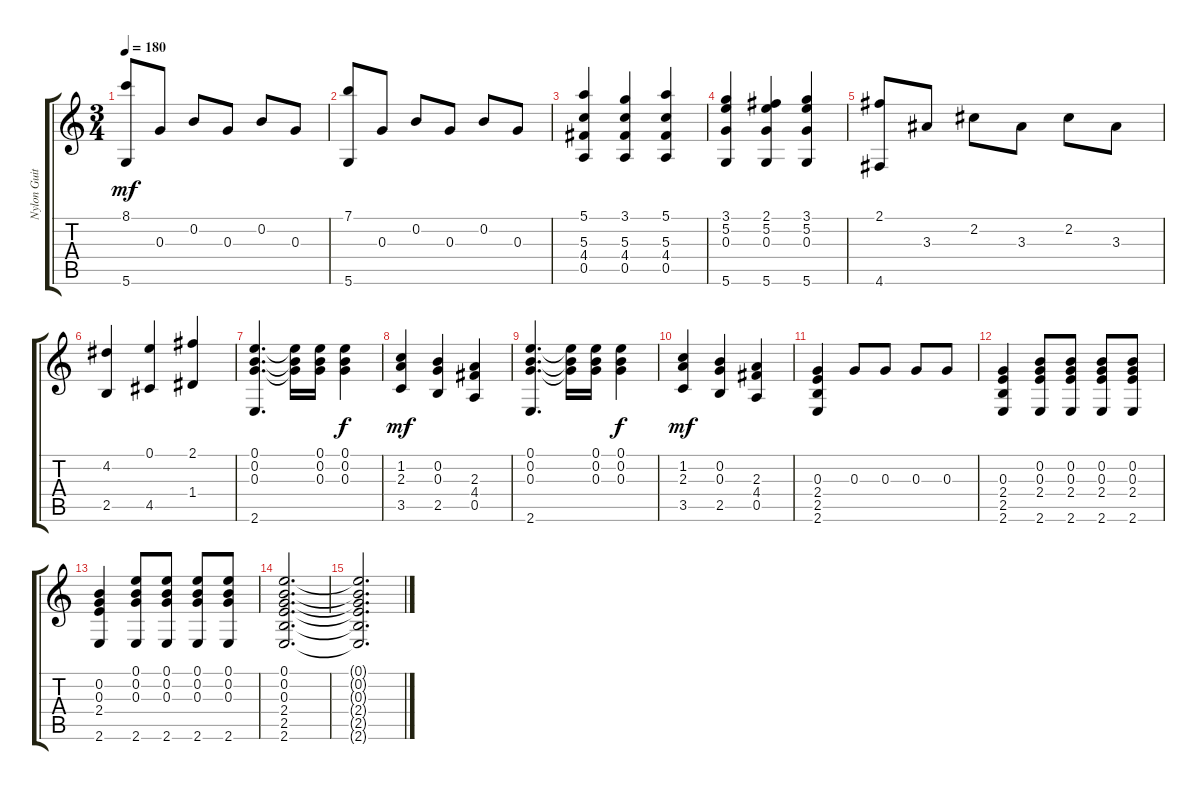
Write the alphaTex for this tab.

\track ("Nylon Guitar" "Nylon Guit") {instrument acousticguitarnylon}
\staff {score tabs}
\tuning (E4 B3 G3 D3 A2 D2) {hide}
\ts (3 4)
\tempo 180
\clef g2
\ks c
(8.1 5.6).8{dy mf} 0.3.8 0.2.8 0.3.8 0.2.8 0.3.8 |
(7.1 5.6).8 0.3.8 0.2.8 0.3.8 0.2.8 0.3.8 |
(5.1 5.3 4.4 0.5).4 (3.1 5.3 4.4 0.5).4 (5.1 5.3 4.4 0.5).4 |
(3.1 5.2 0.3 5.6).4 (2.1 5.2 0.3 5.6).4 (3.1 5.2 0.3 5.6).4 |
(2.1 4.6).8 3.3.8 2.2.8 3.3.8 2.2.8 3.3.8 |
(4.2 2.5).4 (0.1 4.5).4 (2.1 1.4).4 |
(0.1 0.2 0.3 2.6).4{d} (0.1{t} 0.2{t} 0.3{t}).16 (0.1 0.2 0.3).16 (0.1 0.2 0.3).4{dy f} |
(1.2 2.3 3.5).4{dy mf} (0.2 0.3 2.5).4 (2.3 4.4 0.5).4 |
(0.1 0.2 0.3 2.6).4{d} (0.1{t} 0.2{t} 0.3{t}).16 (0.1 0.2 0.3).16 (0.1 0.2 0.3).4{dy f} |
(1.2 2.3 3.5).4{dy mf} (0.2 0.3 2.5).4 (2.3 4.4 0.5).4 |
(0.3 2.4 2.5 2.6).4 0.3.8 0.3.8 0.3.8 0.3.8 |
(0.3 2.4 2.5 2.6).4 (0.2 0.3 2.4 2.6).8 (0.2 0.3 2.4 2.6).8 (0.2 0.3 2.4 2.6).8 (0.2 0.3 2.4 2.6).8 |
(0.2 0.3 2.4 2.6).4 (0.1 0.2 0.3 2.6).8 (0.1 0.2 0.3 2.6).8 (0.1 0.2 0.3 2.6).8 (0.1 0.2 0.3 2.6).8 |
(0.1 0.2 0.3 2.4 2.5 2.6).2{d} |
(0.1{t} 0.2{t} 0.3{t} 2.4{t} 2.5{t} 2.6{t}).2{d}
